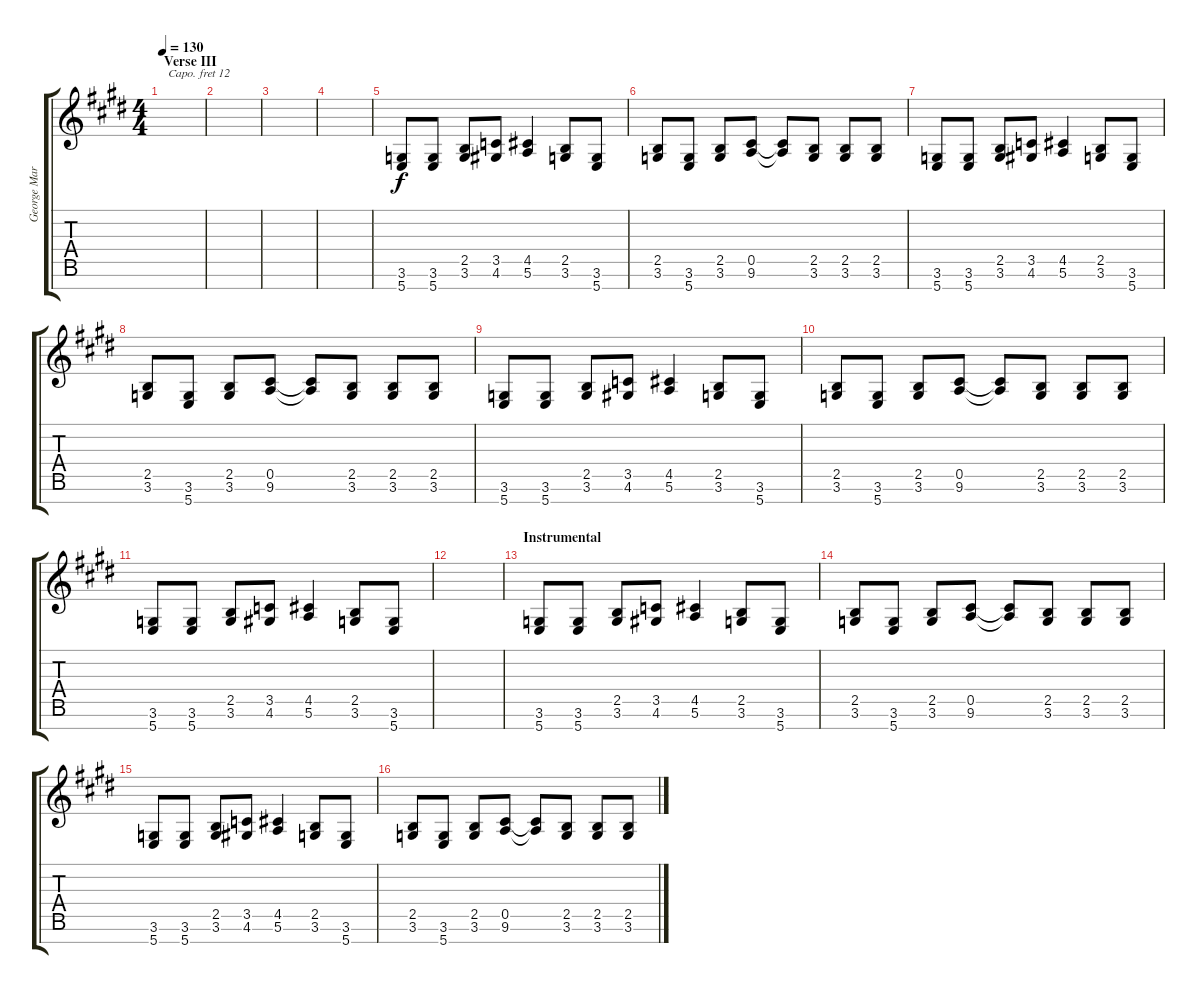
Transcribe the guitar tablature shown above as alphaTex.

\track ("George Martin Piano" "George Mar") {instrument brightacousticpiano}
\staff {score tabs}
\capo 12
\tuning (E4 B3 G3 D3 A2 E2 B1) {hide}
\ts (4 4)
\section ("" "Verse III")
\tempo 130
\clef g2
\ks e
|
|
|
|
(3.6 5.7).8 (3.6 5.7).8 (2.5 3.6).8 (3.5 4.6).8 (4.5 5.6).4 (2.5 3.6).8 (3.6 5.7).8 |
(2.5 3.6).8 (3.6 5.7).8 (2.5 3.6).8 (0.5 9.6).8 (0.5{t} 9.6{t}).8 (2.5 3.6).8 (2.5 3.6).8 (2.5 3.6).8 |
(3.6 5.7).8 (3.6 5.7).8 (2.5 3.6).8 (3.5 4.6).8 (4.5 5.6).4 (2.5 3.6).8 (3.6 5.7).8 |
(2.5 3.6).8 (3.6 5.7).8 (2.5 3.6).8 (0.5 9.6).8 (0.5{t} 9.6{t}).8 (2.5 3.6).8 (2.5 3.6).8 (2.5 3.6).8 |
(3.6 5.7).8 (3.6 5.7).8 (2.5 3.6).8 (3.5 4.6).8 (4.5 5.6).4 (2.5 3.6).8 (3.6 5.7).8 |
(2.5 3.6).8 (3.6 5.7).8 (2.5 3.6).8 (0.5 9.6).8 (0.5{t} 9.6{t}).8 (2.5 3.6).8 (2.5 3.6).8 (2.5 3.6).8 |
(3.6 5.7).8 (3.6 5.7).8 (2.5 3.6).8 (3.5 4.6).8 (4.5 5.6).4 (2.5 3.6).8 (3.6 5.7).8 |
|
\section ("" "Instrumental")
(3.6 5.7).8 (3.6 5.7).8 (2.5 3.6).8 (3.5 4.6).8 (4.5 5.6).4 (2.5 3.6).8 (3.6 5.7).8 |
(2.5 3.6).8 (3.6 5.7).8 (2.5 3.6).8 (0.5 9.6).8 (0.5{t} 9.6{t}).8 (2.5 3.6).8 (2.5 3.6).8 (2.5 3.6).8 |
(3.6 5.7).8 (3.6 5.7).8 (2.5 3.6).8 (3.5 4.6).8 (4.5 5.6).4 (2.5 3.6).8 (3.6 5.7).8 |
(2.5 3.6).8 (3.6 5.7).8 (2.5 3.6).8 (0.5 9.6).8 (0.5{t} 9.6{t}).8 (2.5 3.6).8 (2.5 3.6).8 (2.5 3.6).8
